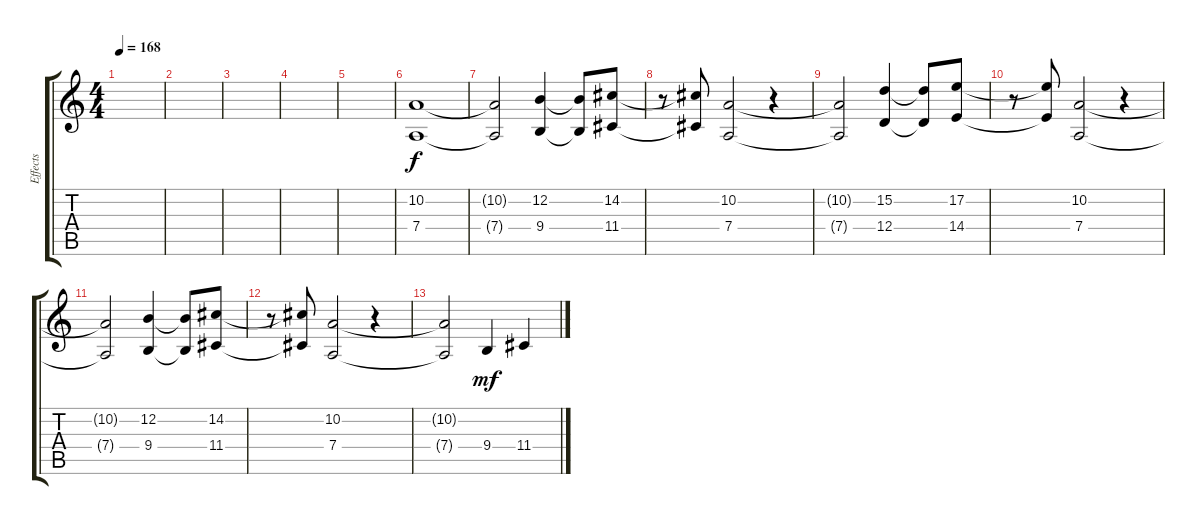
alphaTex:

\track ("Effects" "Effects") {instrument fx7echoes}
\staff {score tabs}
\tuning (E4 B3 G3 D3 A2 E2) {hide}
\ts (4 4)
\tempo 168
\clef g2
\ks c
|
|
|
|
|
(10.2 7.4).1 |
(10.2{t} 7.4{t}).2 (12.2 9.4).4 (12.2{t} 9.4{t}).8 (14.2 11.4).8 |
r.8 (14.2{t} 11.4{t}).8 (10.2 7.4).2 r.4 |
(10.2{t} 7.4{t}).2 (15.2 12.4).4 (15.2{t} 12.4{t}).8 (17.2 14.4).8 |
r.8 (17.2{t} 14.4{t}).8 (10.2 7.4).2 r.4 |
(10.2{t} 7.4{t}).2 (12.2 9.4).4 (12.2{t} 9.4{t}).8 (14.2 11.4).8 |
r.8 (14.2{t} 11.4{t}).8 (10.2 7.4).2 r.4 |
(10.2{t} 7.4{t}).2 9.4.4{dy mf} 11.4.4
